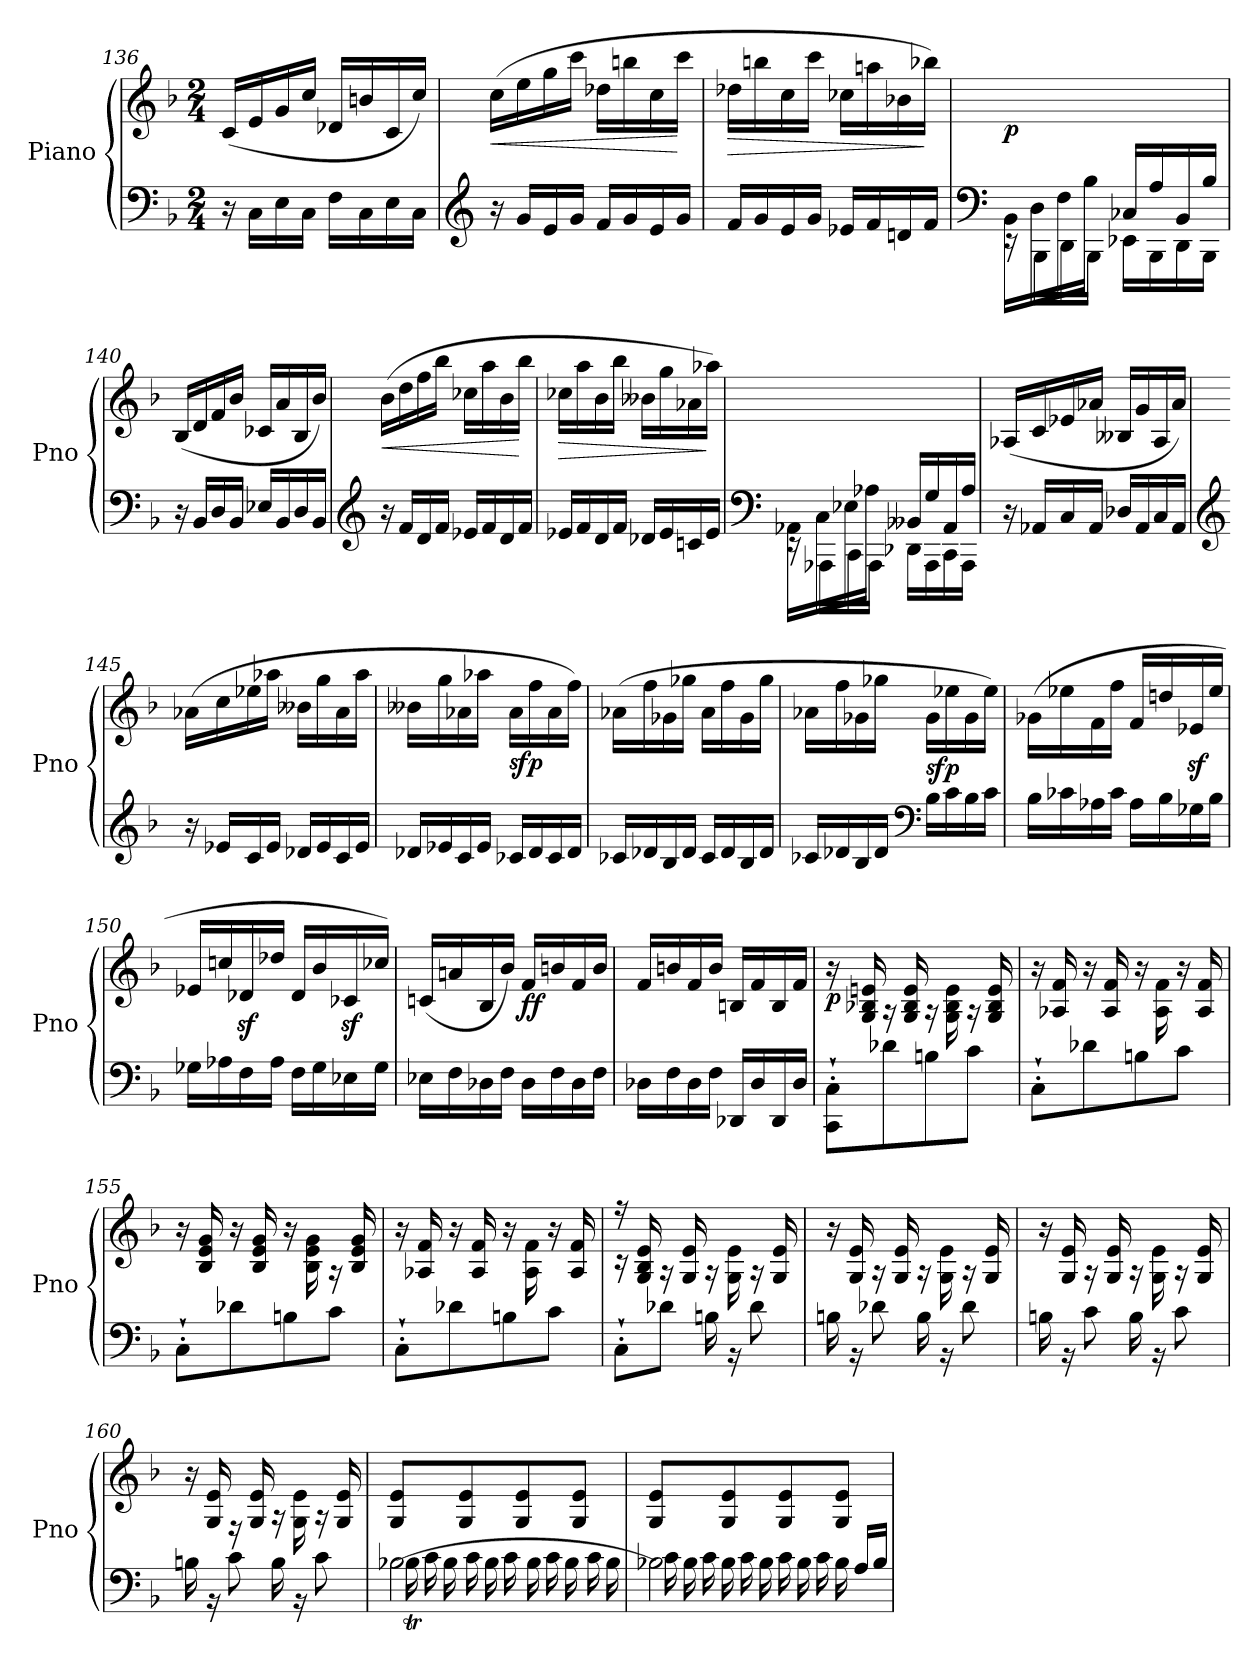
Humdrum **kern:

**kern	**kern	**dynam
*part1	*part1	*part1
*staff2	*staff1	*staff1/2
*I"Piano	*	*
*I'Pno	*	*
!!LO:PB:g=z
*clefF4	*clefG2	*
*k[b-]	*k[b-]	*
*M2/4	*M2/4	*
=136	=136	=136
16r	(16c/LL	.
16C\LL	16e/	.
16E\	16g/	.
16C\JJ	16cc/JJ	.
16F\LL	16d-X/LL	.
16C\	16bn/	.
16E\	16c/	.
16C\JJ	16cc/JJ)	.
=137	=137	=137
*clefG2	*	*
!	!	!LO:HP:b
16r	(16cc\LL	<
16g/LL	16ee\	.
16e/	16gg\	.
16g/JJ	16ccc\JJ	.
16f/LL	16dd-X\LL	.
16g/	16bbn\	.
16e/	16cc\	.
16g/JJ	16ccc\JJ	[
=138	=138	=138
!	!	!LO:HP:b
16f/LL	16dd-X\LL	>
16g/	16bbn\	.
16e/	16cc\	.
16g/JJ	16ccc\JJ	.
16e-X/LL	16cc-X\LL	.
16f/	16aan\	.
16dn/	16b-X\	.
16f/JJ	16bb-X\JJ)	]
=139	=139	=139
*clefF4	*	*
*^	*	*
!	!	!	!LO:DY:b
16BB-\LL	16rEE	2ryy	p
16D\	16BBB-\LL	.	.
16F\	16DD\	.	.
16B-\JJ	16BBB-\JJ	.	.
16C-X/LL	16EE-X\LL	.	.
16A/	16BBB-\	.	.
16BB-/	16DD\	.	.
16B-/JJ	16BBB-\JJ	.	.
*v	*v	*	*
!!LO:LB:g=z
=140	=140	=140
16r	(16B-/LL	.
16BB-/LL	16d/	.
16D/	16f/	.
16BB-/JJ	16b-/JJ	.
16E-X/LL	16c-X/LL	.
16BB-/	16a/	.
16D/	16B-/	.
16BB-/JJ	16b-/JJ)	.
!!LO:LB:g=z
=141	=141	=141
*clefG2	*	*
!	!	!LO:HP:b
16r	(>16b-\LL	<
16f/LL	16dd\	.
16d/	16ff\	.
16f/JJ	16bb-\JJ	.
16e-X/LL	16cc-X\LL	.
16f/	16aa\	.
16d/	16b-\	.
16f/JJ	16bb-\JJ	[
=142	=142	=142
!	!	!LO:HP:b
16e-X/LL	16cc-X\LL	>
16f/	16aa\	.
16d/	16b-\	.
16f/JJ	16bb-\JJ	.
16d-X/LL	16b--X\LL	.
16e-/	16gg\	.
16cn/	16a-X\	.
16e-/JJ	16aa-X\JJ)	]
=143	=143	=143
*clefF4	*	*
*^	*	*
16AA-X\LL	16rEE	2ryy	.
16C\	16AAA-X\LL	.	.
16E-X\	16CC\	.	.
16A-X\JJ	16AAA-\JJ	.	.
16BB--X/LL	16DD-X\LL	.	.
16G/	16AAA-\	.	.
16AA-/	16CC\	.	.
16A-/JJ	16AAA-\JJ	.	.
*v	*v	*	*
=144	=144	=144
16r	(16A-X/LL	.
16AA-X/LL	16c/	.
16C/	16e-X/	.
16AA-/JJ	16a-X/JJ	.
16D-X/LL	16B--X/LL	.
16AA-/	16g/	.
16C/	16A-/	.
16AA-/JJ	16a-/JJ)	.
!!LO:LB:g=z
=145	=145	=145
*clefG2	*	*
!	!	!LO:DY:b
16r	(16a-X\LL	other-dynamics
16e-X/LL	16cc\	.
16c/	16ee-X\	.
16e-/JJ	16aa-X\JJ	.
16d-X/LL	16b--X\LL	.
16e-/	16gg\	.
16c/	16a-\	.
16e-/JJ	16aa-\JJ	.
=146	=146	=146
16d-X/LL	16b--X\LL	.
16e-X/	16gg\	.
16c/	16a-X\	.
16e-/JJ	16aa-X\JJ	.
!	!	!LO:DY:b
16c-X/LL	16a-\LL	sfp
16d-/	16ff\	.
16c-/	16a-\	.
16d-/JJ	16ff\JJ)	.
=147	=147	=147
16c-X/LL	(16a-X\LL	.
16d-X/	16ff\	.
16B-/	16g-X\	.
16d-/JJ	16gg-X\JJ	.
16c-/LL	16a-\LL	.
16d-/	16ff\	.
16B-/	16g-\	.
16d-/JJ	16gg-\JJ	.
=148	=148	=148
16c-X/LL	16a-X\LL	.
16d-X/	16ff\	.
16B-/	16g-X\	.
16d-/JJ	16gg-X\JJ	.
*clefF4	*	*
!	!	!LO:DY:b
16B-\LL	16g-\LL	sfp
16c-\	16ee-X\	.
16B-\	16g-\	.
16c-\JJ	16ee-\JJ)	.
!!LO:LB:g=z
=149	=149	=149
16B-\LL	(16g-X\LL	.
16c-X\	16ee-X\	.
16A-X\	16f\	.
16c-\JJ	16ff\JJ	.
16A-\LL	16f/LL	.
16B-\	16ddn/	.
16G-X\	16e-Xz</	.
16B-\JJ	16ee-/JJ	.
=150	=150	=150
16G-X\LL	16e-X/LL	.
16A-X\	16ccn/	.
16F\	16d-Xz</	.
16A-\JJ	16dd-X/JJ	.
16F\LL	16d-/LL	.
16G-\	16b-/	.
16E-X\	16c-Xz</	.
16G-\JJ	16cc-X/JJ)	.
=151	=151	=151
16E-X\LL	(16cn/LL	.
16F\	16an/	.
16D-X\	16B-/	.
16F\JJ	16b-/JJ)	.
!	!	!LO:DY:b
16D-\LL	16f/LL	ff
16F\	16bn/	.
16D-\	16f/	.
16F\JJ	16b/JJ	.
=152	=152	=152
16D-X\LL	16f/LL	.
16F\	16bn/	.
16D-\	16f/	.
16F\JJ	16b/JJ	.
16DD-X/LL	16Bn/LL	.
16D-/	16f/	.
16DD-/	16B/	.
16D-/JJ	16f/JJ	.
!!LO:PB:g=z
=153	=153	=153
*	*^	*
!	!	!	!LO:DY:b
8CC\'` 8C\'`L	16r	16ryy	p
.	16ryy	16G/ 16B-X/ 16en/	.
8d-X\	16rA	16ryy	.
.	16ryy	16G/ 16B-/ 16e/	.
8Bn\	16rA	16ryy	.
.	16ryy	16G\ 16B-\ 16e\	.
8c\J	16rA	16ryy	.
.	16ryy	16G/ 16B-/ 16e/	.
=154	=154	=154	=154
8C'`\L	16r	16ryy	.
.	16ryy	16A-X/ 16f/	.
8d-X\	16r	16ryy	.
.	16ryy	16A-/ 16f/	.
8Bn\	16r	16ryy	.
.	16ryy	16A-\ 16f\	.
8c\J	16r	16ryy	.
.	16ryy	16A-/ 16f/	.
=155	=155	=155	=155
8C'`\L	16r	16ryy	.
.	16ryy	16B-/ 16e/ 16g/	.
8d-X\	16r	16ryy	.
.	16ryy	16B-/ 16e/ 16g/	.
8Bn\	16r	16ryy	.
.	16ryy	16B-\ 16e\ 16g\	.
8c\J	16rA	16ryy	.
.	16ryy	16B-/ 16e/ 16g/	.
=156	=156	=156	=156
8C'`\L	16r	16ryy	.
.	16ryy	16A-X/ 16f/	.
8d-X\	16r	16ryy	.
.	16ryy	16A-/ 16f/	.
8Bn\	16r	16ryy	.
.	16ryy	16A-\ 16f\	.
8c\J	16r	16ryy	.
.	16ryy	16A-/ 16f/	.
=157	=157	=157	=157
*^	*	*	*
16ryy	8C'`\L	16r	16r	.
16ryy	.	16ryy	16G/ 16B-/ 16e/	.
16ryy	8d-X\J	16rA	16ryy	.
16ryy	.	16ryy	16G/ 16e/	.
16ryy	16Bn\	16rA	16ryy	.
16rBB	16ryy	16ryy	16G\ 16e\	.
16ryy	8d-\	16rA	16ryy	.
16ryy	.	16ryy	16G/ 16e/	.
!!LO:LB:g=z	!!
=158	=158	=158	=158	=158
!	!	!	!	!LO:DY:a
16ryy	16Bn\	16r	16ryy	other-dynamics
16rBB	16ryy	16ryy	16G/ 16e/	.
16ryy	8d-X\	16rA	16ryy	.
16ryy	.	16ryy	16G/ 16e/	.
16ryy	16B\	16rA	16ryy	.
16rBB	16ryy	16ryy	16G\ 16e\	.
16ryy	8d-\	16rA	16ryy	.
16ryy	.	16ryy	16G/ 16e/	.
=159	=159	=159	=159	=159
16ryy	16Bn\	16r	16ryy	.
16rBB	16ryy	16ryy	16G/ 16e/	.
16ryy	8c\	16rA	16ryy	.
16ryy	.	16ryy	16G/ 16e/	.
16ryy	16B\	16rA	16ryy	.
16rBB	16ryy	16ryy	16G\ 16e\	.
16ryy	8c\	16rA	16ryy	.
16ryy	.	16ryy	16G/ 16e/	.
=160	=160	=160	=160	=160
16ryy	16Bn\	16r	16ryy	.
16rBB	16ryy	16ryy	16G/ 16e/	.
16ryy	8c\	16rF	16ryy	.
16ryy	.	16ryy	16G/ 16e/	.
16ryy	16B\	16rA	16ryy	.
16rBB	16ryy	16ryy	16G\ 16e\	.
16ryy	8c\	16rA	16ryy	.
16ryy	.	16ryy	16G/ 16e/	.
*	*	*v	*v	*
=161	=161	=161	=161
*	*Xtuplet	*	*
*	*	*^	*
!	!	!	!	!LO:DY:b
*	*	*v	*v	*
[2B-X\	22B-T	8G/ 8e/L	other-dynamics
.	22c	.	.
.	22B-	.	.
.	.	8G/ 8e/	.
.	22c	.	.
.	22B-	.	.
.	22c	.	.
.	.	8G/ 8e/	.
.	22B-	.	.
.	22c	.	.
.	22B-	.	.
.	.	8G/ 8e/J	.
.	22c	.	.
.	22B-	.	.
!!LO:LB:g=z
=162	=162	=162	=162
2B-X\]	24c	8G/ 8e/L	.
.	24B-	.	.
.	24c	.	.
.	24B-	8G/ 8e/	.
.	24c	.	.
.	24B-	.	.
.	24c	8G/ 8e/	.
.	24B-	.	.
.	24c	.	.
.	24B-	8G/ 8e/J	.
.	24A/LL	.	.
.	24B-/JJ	.	.
*v	*v	*	*
=	=	=
*-	*-	*-
